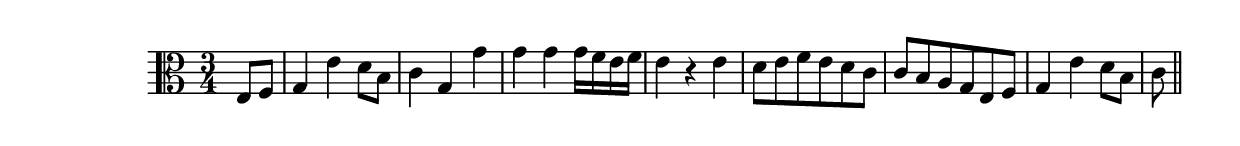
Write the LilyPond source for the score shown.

\version "2.19.49"
%{\header {
  title = "menuet Oxford symphony"
  composer = "Haydn"
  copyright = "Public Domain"
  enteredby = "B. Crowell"
}%}
\score{{\key c \major
    \time 3/4
    %{\tempo 4=110
%}\clef C
\transpose g c{    \relative b {
\partial 4
b8 c | d4 b' a8 fis | g4 d d' | d4 d d16 c b c | b4 r b | a8 b c b a g | g8 fis e d b c | d4 b' a8 fis | g
\bar "||"
}}
}}